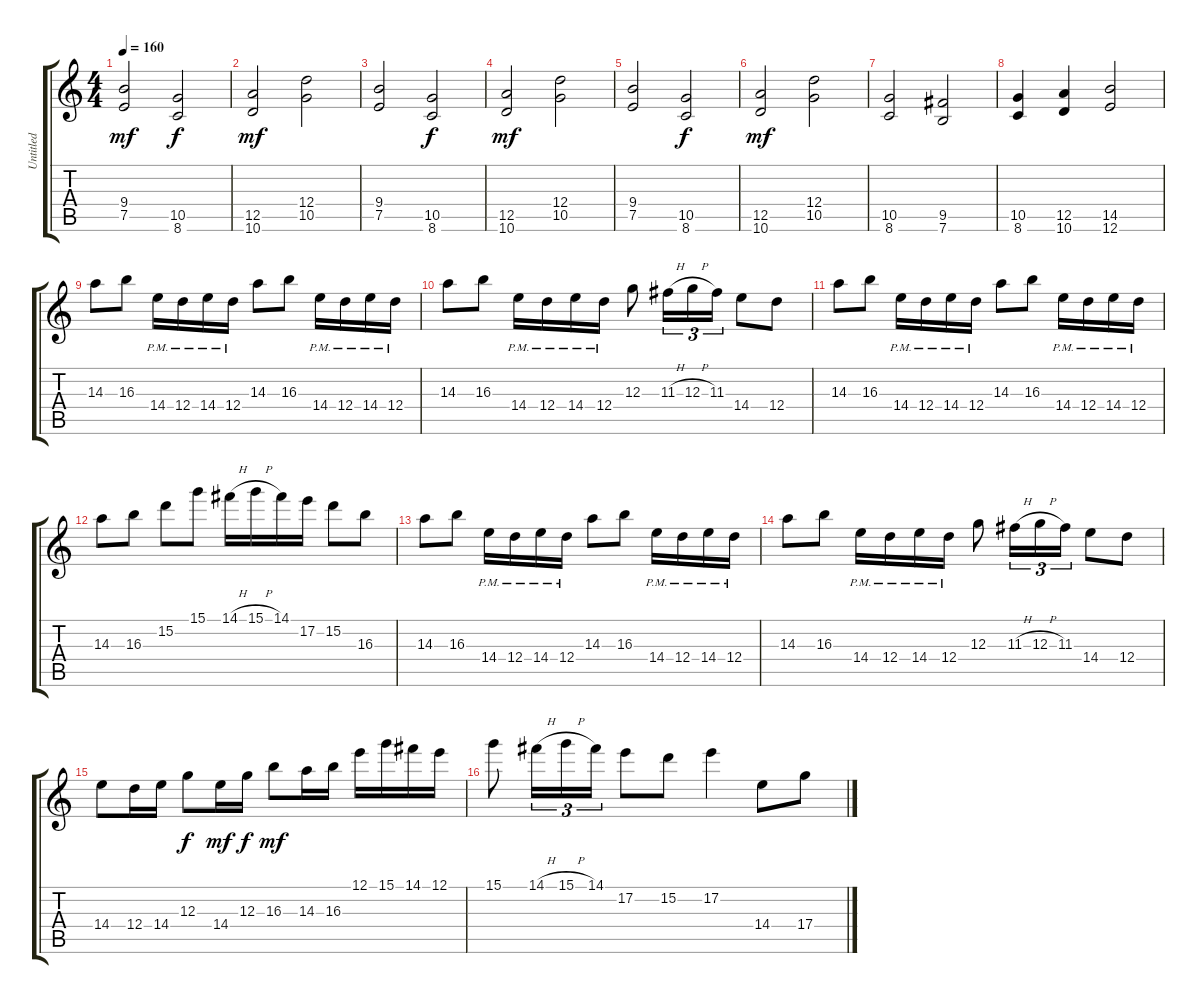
\track ("Untitled" "Untitled") {instrument distortionguitar}
\staff {score tabs}
\tuning (E4 B3 G3 D3 A2 E2) {hide}
\ts (4 4)
\tempo 160
\clef g2
\ks c
(9.4 7.5).2{dy mf} (10.5 8.6).2{dy f} |
(12.5 10.6).2{dy mf} (12.4 10.5).2 |
(9.4 7.5).2 (10.5 8.6).2{dy f} |
(12.5 10.6).2{dy mf} (12.4 10.5).2 |
(9.4 7.5).2 (10.5 8.6).2{dy f} |
(12.5 10.6).2{dy mf} (12.4 10.5).2 |
(10.5 8.6).2 (9.5 7.6).2 |
(10.5 8.6).4 (12.5 10.6).4 (14.5 12.6).2 |
14.3.8 16.3.8 14.4{pm}.16 12.4{pm}.16 14.4{pm}.16 12.4{pm}.16 14.3.8 16.3.8 14.4{pm}.16 12.4{pm}.16 14.4{pm}.16 12.4{pm}.16 |
14.3.8 16.3.8 14.4{pm}.16 12.4{pm}.16 14.4{pm}.16 12.4{pm}.16 12.3.8 11.3{h}.16{tu (3 2)} 12.3{h}.16{tu (3 2)} 11.3.16{tu (3 2)} 14.4.8 12.4.8 |
14.3.8 16.3.8 14.4{pm}.16 12.4{pm}.16 14.4{pm}.16 12.4{pm}.16 14.3.8 16.3.8 14.4{pm}.16 12.4{pm}.16 14.4{pm}.16 12.4{pm}.16 |
14.3.8 16.3.8 15.2.8 15.1.8 14.1{h}.16 15.1{h}.16 14.1.16 17.2.16 15.2.8 16.3.8 |
14.3.8 16.3.8 14.4{pm}.16 12.4{pm}.16 14.4{pm}.16 12.4{pm}.16 14.3.8 16.3.8 14.4{pm}.16 12.4{pm}.16 14.4{pm}.16 12.4{pm}.16 |
14.3.8 16.3.8 14.4{pm}.16 12.4{pm}.16 14.4{pm}.16 12.4{pm}.16 12.3.8 11.3{h}.16{tu (3 2)} 12.3{h}.16{tu (3 2)} 11.3.16{tu (3 2)} 14.4.8 12.4.8 |
14.4.8 12.4.16 14.4.16 12.3.8{dy f} 14.4.16{dy mf} 12.3.16{dy f} 16.3.8{dy mf} 14.3.16 16.3.16 12.1.16 15.1.16 14.1.16 12.1.16 |
15.1.8 14.1{h}.16{tu (3 2)} 15.1{h}.16{tu (3 2)} 14.1.16{tu (3 2)} 17.2.8 15.2.8 17.2.4 14.4.8 17.4.8
